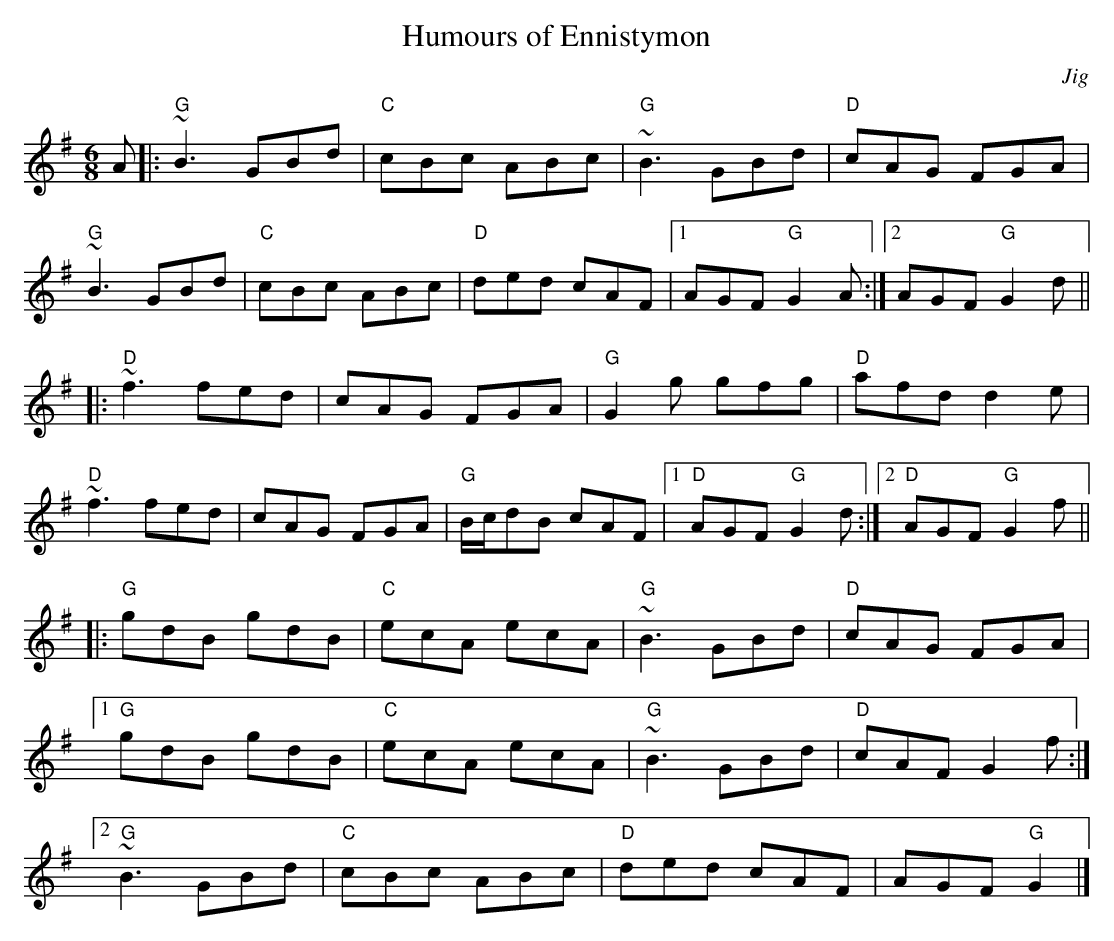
X:1
T:Humours of Ennistymon
C:Jig
M: 6/8
L: 1/8
K:Gmaj
A|:"G"~B3 GBd |"C" cBc ABc |"G" ~B3 GBd |"D" cAG FGA |
"G"~B3 GBd |"C" cBc ABc | "D"ded cAF |1 AGF "G"G2 A:|2 AGF "G"G2d||
|:"D" ~f3 fed | cAG FGA | "G"G2g gfg |"D" afd d2 e |
"D"~f3 fed | cAG FGA | "G"B/c/dB cAF |1 "D"AGF "G"G2d :|2"D" AGF "G"G2f||
|:"G"gdB gdB |"C" ecA ecA |"G"  ~B3 GBd | "D"cAG FGA |
[1"G"gdB gdB |"C" ecA ecA |"G" ~B3 GBd|"D" cAF G2 f :|
[2"G"~B3 GBd |"C" cBc ABc | "D"ded cAF | AGF "G"G2|]
